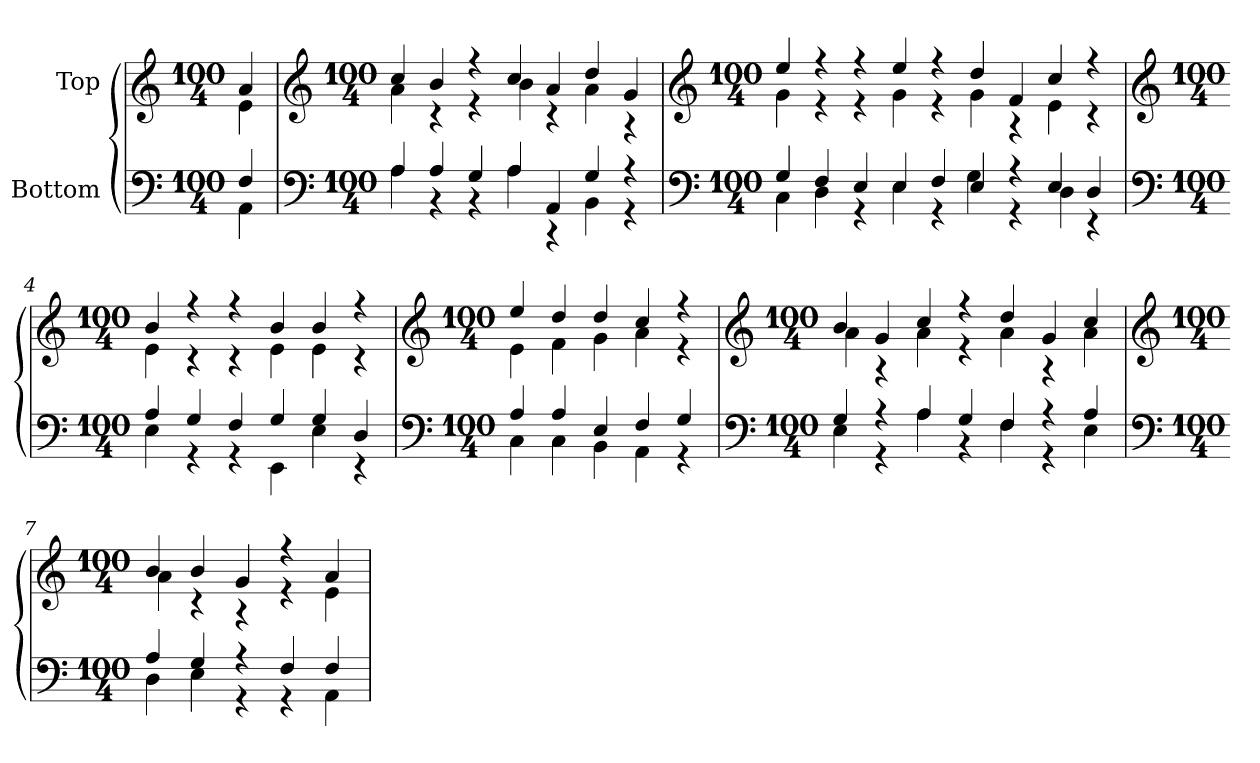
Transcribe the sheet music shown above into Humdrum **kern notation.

**kern	**kern
*part2	*part1
*staff2	*staff1
*I"Bottom	*I"Top
*clefF4	*clefG2
*M100/4	*M100/4
=1	=1
*^	*^
4F	4AA	4a	4e
=2	=2	=2	=2
*clefF4	*	*clefG2	*
*M100/4	*	*M100/4	*
4A	4A	4cc	4a
4A	4r	4b	4r
4G	4r	4r	4r
4A	4A	4cc	4b
4AA	4r	4a	4r
4G	4BB	4dd	4a
4r	4r	4g	4r
=3	=3	=3	=3
*clefF4	*	*clefG2	*
*M100/4	*	*M100/4	*
4G	4C	4ee	4g
4F	4D	4r	4r
4E	4r	4r	4r
4E	4E	4ee	4g
4F	4r	4r	4r
4E	4G	4dd	4g
4r	4r	4f	4r
4E	4D	4cc	4e
4D	4r	4r	4r
=4	=4	=4	=4
*clefF4	*	*clefG2	*
*M100/4	*	*M100/4	*
4A	4E	4b	4e
4G	4r	4r	4r
4F	4r	4r	4r
4G	4EE	4b	4e
4G	4E	4b	4e
4D	4r	4r	4r
=5	=5	=5	=5
*clefF4	*	*clefG2	*
*M100/4	*	*M100/4	*
4A	4C	4ee	4e
4A	4C	4dd	4f
4E	4BB	4dd	4g
4F	4AA	4cc	4a
4G	4r	4r	4r
=6	=6	=6	=6
*clefF4	*	*clefG2	*
*M100/4	*	*M100/4	*
4G	4E	4b	4a
4r	4r	4g	4r
4A	4A	4cc	4a
4G	4r	4r	4r
4F	4F	4dd	4a
4r	4r	4g	4r
4A	4E	4cc	4a
=7	=7	=7	=7
*clefF4	*	*clefG2	*
*M100/4	*	*M100/4	*
4A	4D	4b	4a
4G	4E	4b	4r
4r	4r	4g	4r
4F	4r	4r	4r
4F	4AA	4a	4e
*v	*v	*	*
*	*v	*v
=	=
*-	*-
